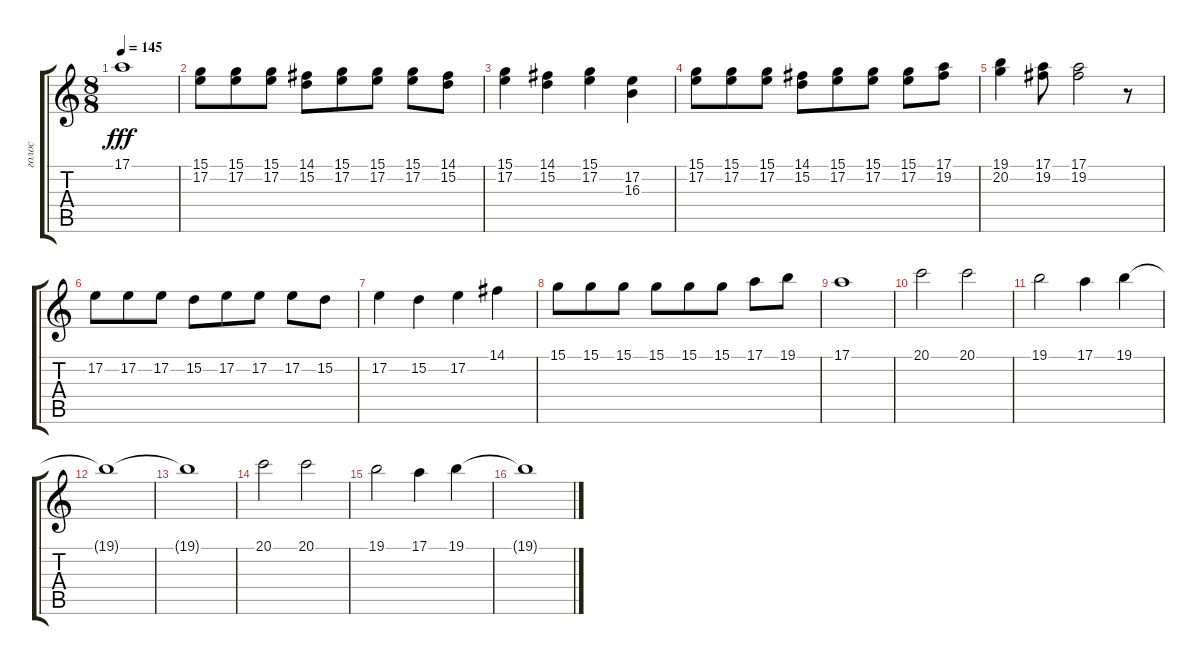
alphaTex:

\track ("голос" "голос") {instrument acousticgrandpiano}
\staff {score tabs}
\tuning (E4 B3 G3 D3 A2 E2) {hide}
\ts (8 8)
\tempo 145
\clef g2
\ks c
17.1.1{dy fff} |
(15.1 17.2).8 (15.1 17.2).8 (15.1 17.2).8 (14.1 15.2).8 (15.1 17.2).8 (15.1 17.2).8 (15.1 17.2).8 (14.1 15.2).8 |
(15.1 17.2).4 (14.1 15.2).4 (15.1 17.2).4 (17.2 16.3).4 |
(15.1 17.2).8 (15.1 17.2).8 (15.1 17.2).8 (14.1 15.2).8 (15.1 17.2).8 (15.1 17.2).8 (15.1 17.2).8 (17.1 19.2).8 |
(19.1 20.2).4 (17.1 19.2).8 (17.1 19.2).2 r.8 |
17.2.8 17.2.8 17.2.8 15.2.8 17.2.8 17.2.8 17.2.8 15.2.8 |
17.2.4 15.2.4 17.2.4 14.1.4 |
15.1.8 15.1.8 15.1.8 15.1.8 15.1.8 15.1.8 17.1.8 19.1.8 |
17.1.1 |
20.1.2 20.1.2 |
19.1.2 17.1.4 19.1.4 |
19.1{t}.1 |
19.1{t}.1 |
20.1.2 20.1.2 |
19.1.2 17.1.4 19.1.4 |
19.1{t}.1
